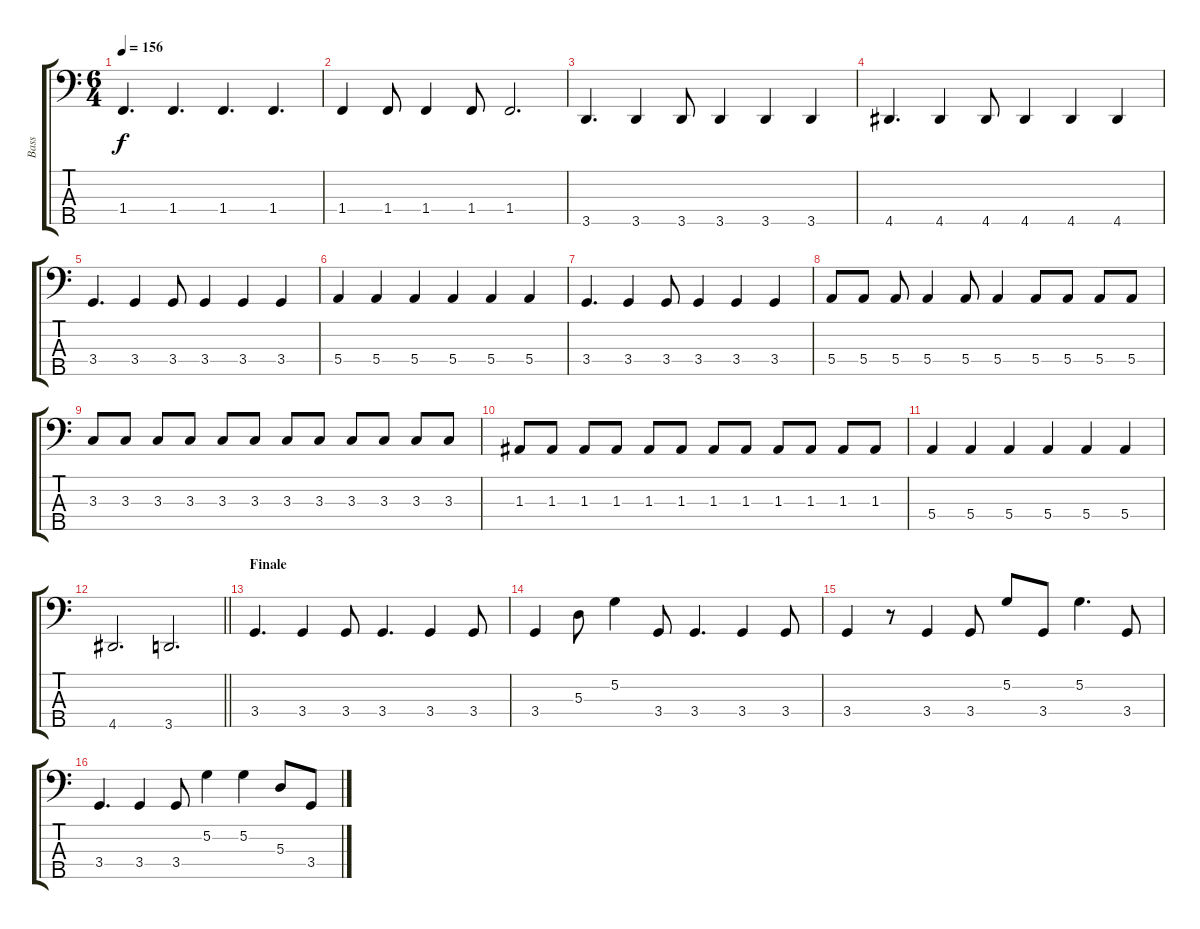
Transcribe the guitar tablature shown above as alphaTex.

\track ("Bass" "Bass") {instrument electricbassfinger}
\staff {score tabs}
\tuning (G2 D2 A1 E1 B0) {hide}
\ts (6 4)
\tempo 156
\clef f4
\ks c
1.4.4{d dy f} 1.4.4{d} 1.4.4{d} 1.4.4{d} |
1.4.4 1.4.8 1.4.4 1.4.8 1.4.2{d} |
3.5.4{d} 3.5.4 3.5.8 3.5.4 3.5.4 3.5.4 |
4.5.4{d} 4.5.4 4.5.8 4.5.4 4.5.4 4.5.4 |
3.4.4{d} 3.4.4 3.4.8 3.4.4 3.4.4 3.4.4 |
5.4.4 5.4.4 5.4.4 5.4.4 5.4.4 5.4.4 |
3.4.4{d} 3.4.4 3.4.8 3.4.4 3.4.4 3.4.4 |
5.4.8 5.4.8 5.4.8 5.4.4 5.4.8 5.4.4 5.4.8 5.4.8 5.4.8 5.4.8 |
3.3.8 3.3.8 3.3.8 3.3.8 3.3.8 3.3.8 3.3.8 3.3.8 3.3.8 3.3.8 3.3.8 3.3.8 |
1.3.8 1.3.8 1.3.8 1.3.8 1.3.8 1.3.8 1.3.8 1.3.8 1.3.8 1.3.8 1.3.8 1.3.8 |
5.4.4 5.4.4 5.4.4 5.4.4 5.4.4 5.4.4 |
\barLineRight lightlight
4.5.2{d} 3.5.2{d} |
\section ("" "Finale")
3.4.4{d} 3.4.4 3.4.8 3.4.4{d} 3.4.4 3.4.8 |
3.4.4 5.3.8 5.2.4 3.4.8 3.4.4{d} 3.4.4 3.4.8 |
3.4.4 r.8 3.4.4 3.4.8 5.2.8 3.4.8 5.2.4{d} 3.4.8 |
3.4.4{d} 3.4.4 3.4.8 5.2.4 5.2.4 5.3.8 3.4.8
